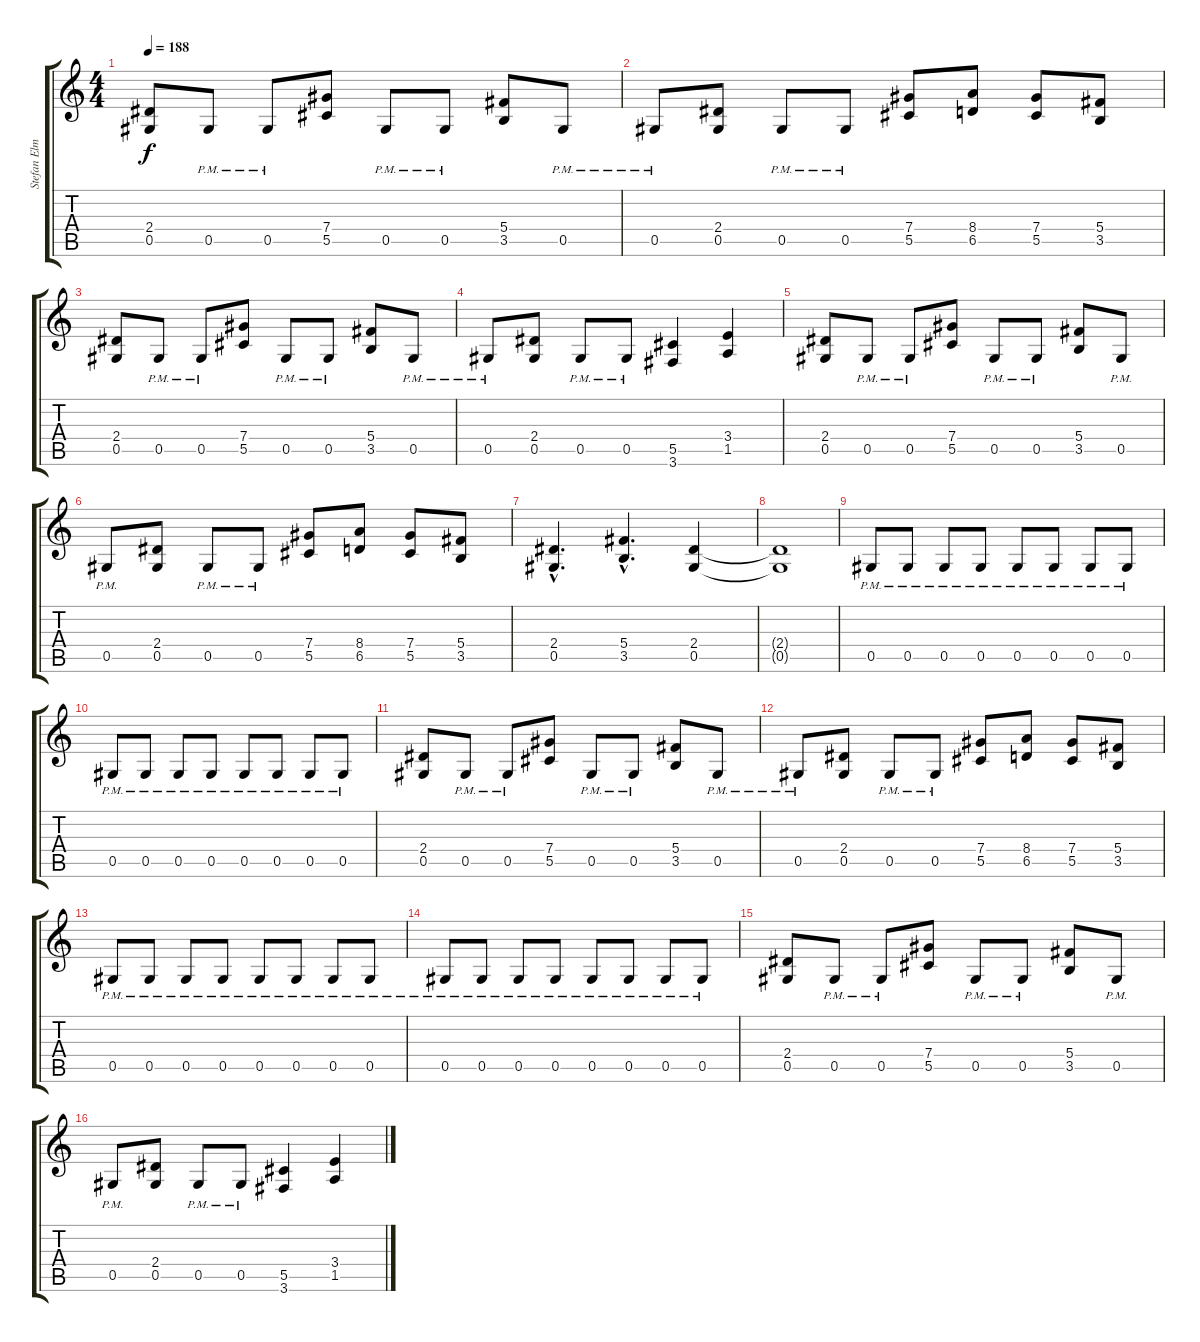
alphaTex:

\track ("Stefan Elmgren" "Stefan Elm") {instrument distortionguitar}
\staff {score tabs}
\tuning (Eb4 Bb3 Gb3 Db3 Ab2 Eb2) {hide}
\ts (4 4)
\tempo 188
\clef g2
\ks c
(2.4 0.5).8{dy f} 0.5{pm}.8 0.5{pm}.8 (7.4 5.5).8 0.5{pm}.8 0.5{pm}.8 (5.4 3.5).8 0.5{pm}.8 |
0.5{pm}.8 (2.4 0.5).8 0.5{pm}.8 0.5{pm}.8 (7.4 5.5).8 (8.4 6.5).8 (7.4 5.5).8 (5.4 3.5).8 |
(2.4 0.5).8 0.5{pm}.8 0.5{pm}.8 (7.4 5.5).8 0.5{pm}.8 0.5{pm}.8 (5.4 3.5).8 0.5{pm}.8 |
0.5{pm}.8 (2.4 0.5).8 0.5{pm}.8 0.5{pm}.8 (5.5 3.6).4 (3.4 1.5).4 |
(2.4 0.5).8 0.5{pm}.8 0.5{pm}.8 (7.4 5.5).8 0.5{pm}.8 0.5{pm}.8 (5.4 3.5).8 0.5{pm}.8 |
0.5{pm}.8 (2.4 0.5).8 0.5{pm}.8 0.5{pm}.8 (7.4 5.5).8 (8.4 6.5).8 (7.4 5.5).8 (5.4 3.5).8 |
(2.4{hac} 0.5{hac}).4{d} (5.4{hac} 3.5{hac}).4{d} (2.4 0.5).4 |
(2.4{t} 0.5{t}).1 |
0.5{pm}.8 0.5{pm}.8 0.5{pm}.8 0.5{pm}.8 0.5{pm}.8 0.5{pm}.8 0.5{pm}.8 0.5{pm}.8 |
0.5{pm}.8 0.5{pm}.8 0.5{pm}.8 0.5{pm}.8 0.5{pm}.8 0.5{pm}.8 0.5{pm}.8 0.5{pm}.8 |
(2.4 0.5).8 0.5{pm}.8 0.5{pm}.8 (7.4 5.5).8 0.5{pm}.8 0.5{pm}.8 (5.4 3.5).8 0.5{pm}.8 |
0.5{pm}.8 (2.4 0.5).8 0.5{pm}.8 0.5{pm}.8 (7.4 5.5).8 (8.4 6.5).8 (7.4 5.5).8 (5.4 3.5).8 |
0.5{pm}.8 0.5{pm}.8 0.5{pm}.8 0.5{pm}.8 0.5{pm}.8 0.5{pm}.8 0.5{pm}.8 0.5{pm}.8 |
0.5{pm}.8 0.5{pm}.8 0.5{pm}.8 0.5{pm}.8 0.5{pm}.8 0.5{pm}.8 0.5{pm}.8 0.5{pm}.8 |
(2.4 0.5).8 0.5{pm}.8 0.5{pm}.8 (7.4 5.5).8 0.5{pm}.8 0.5{pm}.8 (5.4 3.5).8 0.5{pm}.8 |
0.5{pm}.8 (2.4 0.5).8 0.5{pm}.8 0.5{pm}.8 (5.5 3.6).4 (3.4 1.5).4
